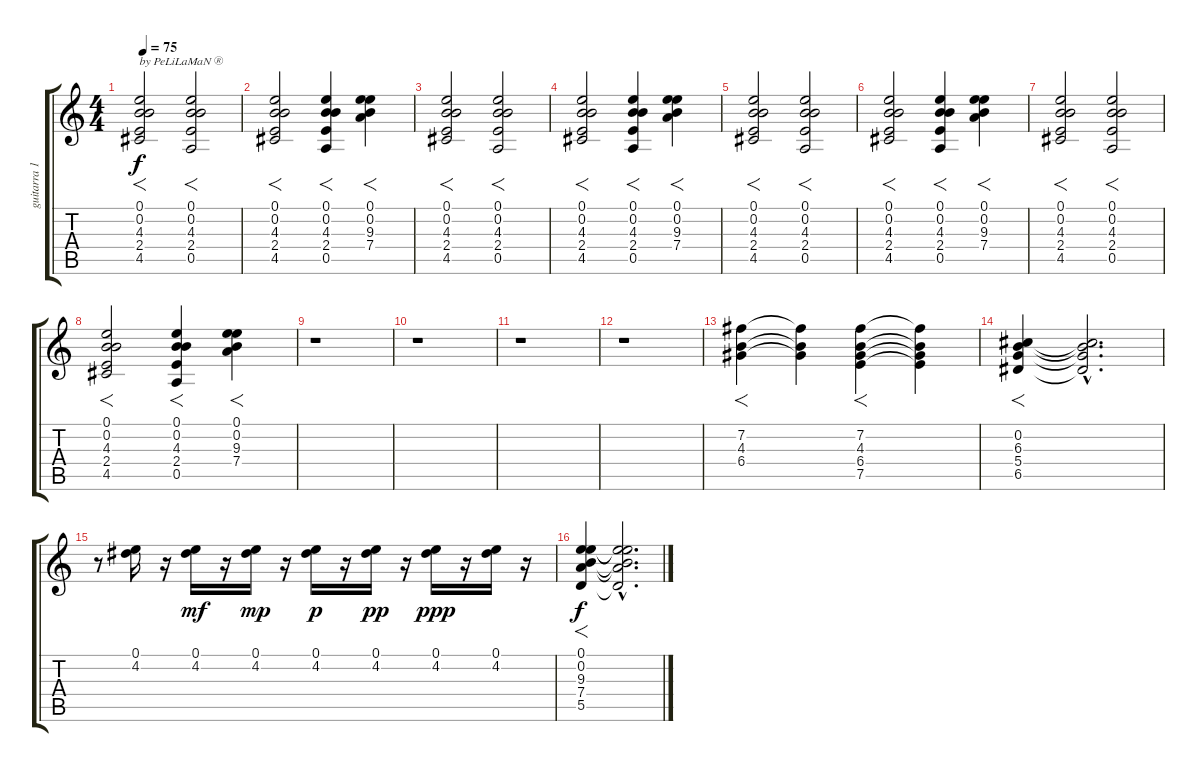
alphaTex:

\track ("guitarra 1" "guitarra 1") {instrument electricguitarjazz}
\staff {score tabs}
\tuning (E4 B3 G3 D3 A2 E2) {hide}
\ts (4 4)
\tempo 75
\clef g2
\ks c
(0.1 0.2 4.3 2.4 4.5).2{f txt "by PeLiLaMaN ®" dy f instrument electricguitarjazz} (0.1 0.2 4.3 2.4 0.5).2{f} |
(0.1 0.2 4.3 2.4 4.5).2{f} (0.1 0.2 4.3 2.4 0.5).4{f} (0.1 0.2 9.3 7.4).4{f} |
(0.1 0.2 4.3 2.4 4.5).2{f} (0.1 0.2 4.3 2.4 0.5).2{f} |
(0.1 0.2 4.3 2.4 4.5).2{f} (0.1 0.2 4.3 2.4 0.5).4{f} (0.1 0.2 9.3 7.4).4{f} |
(0.1 0.2 4.3 2.4 4.5).2{f} (0.1 0.2 4.3 2.4 0.5).2{f} |
(0.1 0.2 4.3 2.4 4.5).2{f} (0.1 0.2 4.3 2.4 0.5).4{f} (0.1 0.2 9.3 7.4).4{f} |
(0.1 0.2 4.3 2.4 4.5).2{f} (0.1 0.2 4.3 2.4 0.5).2{f} |
(0.1 0.2 4.3 2.4 4.5).2{f} (0.1 0.2 4.3 2.4 0.5).4{f} (0.1 0.2 9.3 7.4).4{f} |
r.1 |
r.1 |
r.1 |
r.1 |
(7.2 4.3 6.4).4{f} (7.2{t} 4.3{t} 6.4{t}).4 (7.2 4.3 6.4 7.5).4{f} (7.2{t} 4.3{t} 6.4{t} 7.5{t}).4 |
(0.2 6.3 5.4 6.5).4{f} (0.2{hac t} 6.3{hac t} 5.4{hac t} 6.5{hac t}).2{d} |
r.8 (0.1 4.2).16 r.16 (0.1 4.2).16{dy mf} r.16 (0.1 4.2).16{dy mp} r.16 (0.1 4.2).16{dy p} r.16 (0.1 4.2).16{dy pp} r.16 (0.1 4.2).16{dy ppp} r.16 (0.1 4.2).16 r.16 |
(0.1 0.2 9.3 7.4 5.5).4{f dy f} (0.1{hac t} 0.2{hac t} 9.3{hac t} 7.4{hac t} 5.5{hac t}).2{d}
